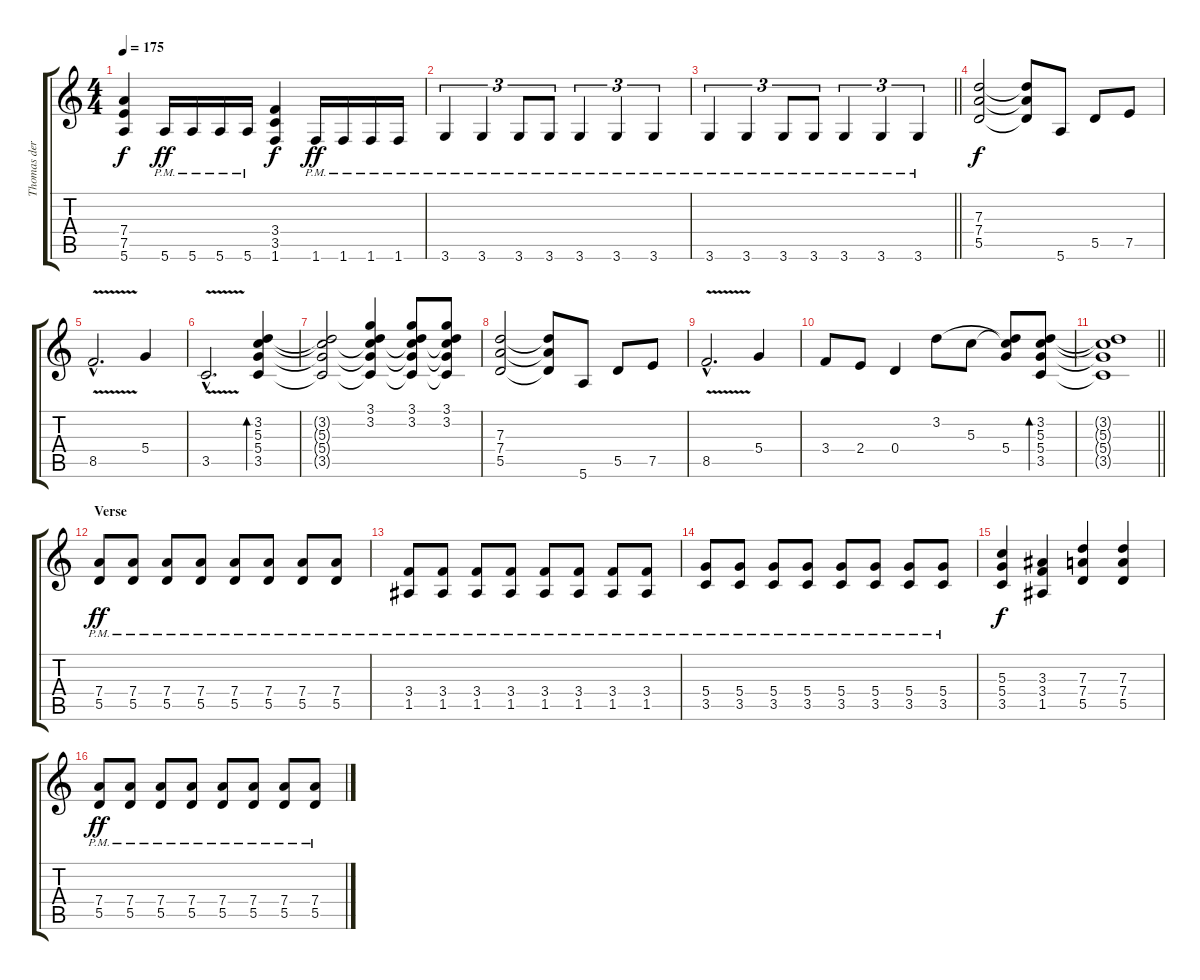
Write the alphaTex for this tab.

\track ("Thomas der Münzer" "Thomas der") {instrument distortionguitar}
\staff {score tabs}
\tuning (E4 B3 G3 D3 A2 E2) {hide}
\ts (4 4)
\tempo 175
\clef g2
\ks c
(7.4 7.5 5.6).4{dy f} 5.6{pm}.16{dy ff} 5.6{pm}.16 5.6{pm}.16 5.6{pm}.16 (3.4 3.5 1.6).4{dy f} 1.6{pm}.16{dy ff} 1.6{pm}.16 1.6{pm}.16 1.6{pm}.16 |
3.6{pm}.4{tu (3 2)} 3.6{pm}.4{tu (3 2)} 3.6{pm}.8{tu (3 2)} 3.6{pm}.8{tu (3 2)} 3.6{pm}.4{tu (3 2)} 3.6{pm}.4{tu (3 2)} 3.6{pm}.4{tu (3 2)} |
\barLineRight lightlight
3.6{pm}.4{tu (3 2)} 3.6{pm}.4{tu (3 2)} 3.6{pm}.8{tu (3 2)} 3.6{pm}.8{tu (3 2)} 3.6{pm}.4{tu (3 2)} 3.6{pm}.4{tu (3 2)} 3.6{pm}.4{tu (3 2)} |
(7.3 7.4 5.5).2{dy f} (7.3{t} 7.4{t} 5.5{t}).8 5.6.8 5.5.8 7.5.8 |
8.5{v hac}.2{d} 5.4.4 |
3.5{v hac}.2{d} (3.2 5.3 5.4 3.5).4{bd 480} |
(3.2{t} 5.3{t} 5.4{t} 3.5{t}).2 (3.1 3.2 5.3{t} 5.4{t} 3.5{t}).4 (3.1 3.2 5.3{t} 5.4{t} 3.5{t}).8 (3.1 3.2 5.3{t} 5.4{t} 3.5{t}).8 |
(7.3 7.4 5.5).2 (7.3{t} 7.4{t} 5.5{t}).8 5.6.8 5.5.8 7.5.8 |
8.5{v hac}.2{d} 5.4.4 |
3.4.8 2.4.8 0.4.4 3.2.8 5.3.8 (3.2{t} 5.3{t} 5.4).8 (3.2 5.3 5.4 3.5).8{bd 480} |
\barLineRight lightlight
(3.2{t} 5.3{t} 5.4{t} 3.5{t}).1 |
\section ("" "Verse")
(7.4{pm} 5.5{pm}).8{dy ff} (7.4{pm} 5.5{pm}).8 (7.4{pm} 5.5{pm}).8 (7.4{pm} 5.5{pm}).8 (7.4{pm} 5.5{pm}).8 (7.4{pm} 5.5{pm}).8 (7.4{pm} 5.5{pm}).8 (7.4{pm} 5.5{pm}).8 |
(3.4{pm} 1.5{pm}).8 (3.4{pm} 1.5{pm}).8 (3.4{pm} 1.5{pm}).8 (3.4{pm} 1.5{pm}).8 (3.4{pm} 1.5{pm}).8 (3.4{pm} 1.5{pm}).8 (3.4{pm} 1.5{pm}).8 (3.4{pm} 1.5{pm}).8 |
(5.4{pm} 3.5{pm}).8 (5.4{pm} 3.5{pm}).8 (5.4{pm} 3.5{pm}).8 (5.4{pm} 3.5{pm}).8 (5.4{pm} 3.5{pm}).8 (5.4{pm} 3.5{pm}).8 (5.4{pm} 3.5{pm}).8 (5.4{pm} 3.5{pm}).8 |
(5.3 5.4 3.5).4{dy f} (3.3 3.4 1.5).4 (7.3 7.4 5.5).4 (7.3 7.4 5.5).4 |
(7.4{pm} 5.5{pm}).8{dy ff} (7.4{pm} 5.5{pm}).8 (7.4{pm} 5.5{pm}).8 (7.4{pm} 5.5{pm}).8 (7.4{pm} 5.5{pm}).8 (7.4{pm} 5.5{pm}).8 (7.4{pm} 5.5{pm}).8 (7.4{pm} 5.5{pm}).8
